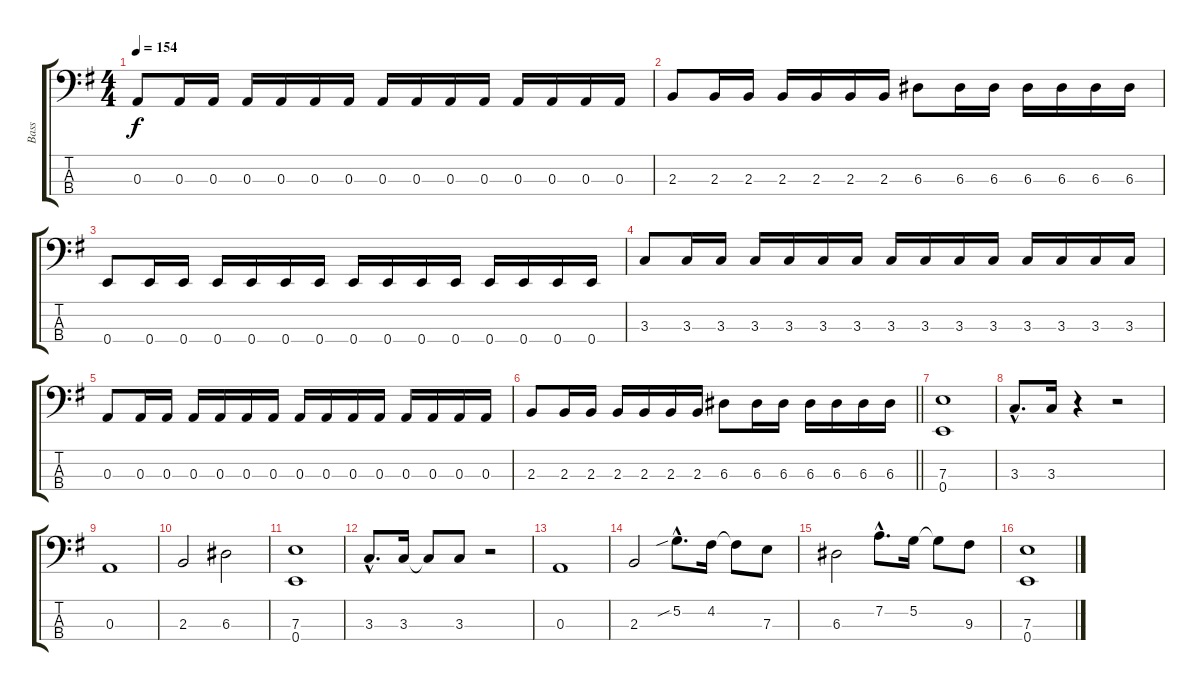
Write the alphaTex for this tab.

\track ("Bass" "Bass") {instrument electricbassfinger}
\staff {score tabs}
\tuning (G2 D2 A1 E1) {hide}
\ts (4 4)
\tempo 154
\clef f4
\ks g
0.3.8{dy f} 0.3.16 0.3.16 0.3.16 0.3.16 0.3.16 0.3.16 0.3.16 0.3.16 0.3.16 0.3.16 0.3.16 0.3.16 0.3.16 0.3.16 |
2.3.8 2.3.16 2.3.16 2.3.16 2.3.16 2.3.16 2.3.16 6.3.8 6.3.16 6.3.16 6.3.16 6.3.16 6.3.16 6.3.16 |
0.4.8 0.4.16 0.4.16 0.4.16 0.4.16 0.4.16 0.4.16 0.4.16 0.4.16 0.4.16 0.4.16 0.4.16 0.4.16 0.4.16 0.4.16 |
3.3.8 3.3.16 3.3.16 3.3.16 3.3.16 3.3.16 3.3.16 3.3.16 3.3.16 3.3.16 3.3.16 3.3.16 3.3.16 3.3.16 3.3.16 |
0.3.8 0.3.16 0.3.16 0.3.16 0.3.16 0.3.16 0.3.16 0.3.16 0.3.16 0.3.16 0.3.16 0.3.16 0.3.16 0.3.16 0.3.16 |
\barLineRight lightlight
2.3.8 2.3.16 2.3.16 2.3.16 2.3.16 2.3.16 2.3.16 6.3.8 6.3.16 6.3.16 6.3.16 6.3.16 6.3.16 6.3.16 |
(7.3 0.4).1 |
3.3{hac}.8{d} 3.3.16 r.4 r.2 |
0.3.1 |
2.3.2 6.3.2 |
(7.3 0.4).1 |
3.3{hac}.8{d} 3.3.16 3.3{t}.8 3.3.8 r.2 |
0.3.1 |
2.3.2 5.2{sib hac}.8{d} 4.2.16 4.2{t}.8 7.3.8 |
6.3.2 7.2{hac}.8{d} 5.2.16 5.2{t}.8 9.3.8 |
(7.3 0.4).1
